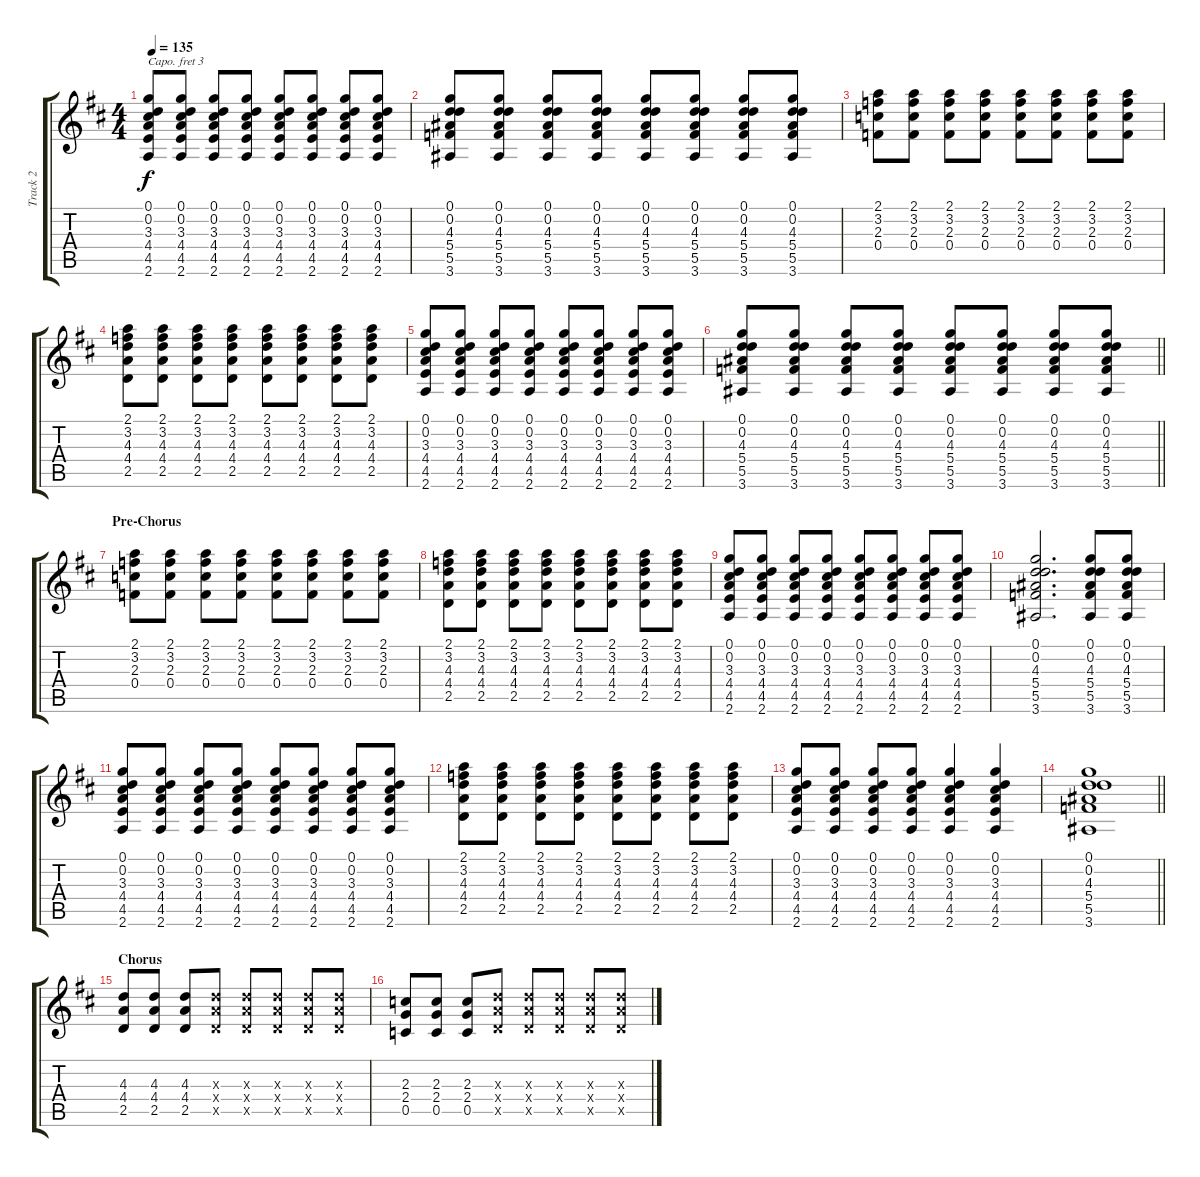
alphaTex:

\track ("Track 2" "Track 2") {instrument acousticguitarsteel}
\staff {score tabs}
\capo 3
\tuning (E4 B3 G3 D3 A2 E2) {hide}
\ts (4 4)
\tempo 135
\clef g2
\ks d
(0.1 0.2 3.3 4.4 4.5 2.6).8{dy f} (0.1 0.2 3.3 4.4 4.5 2.6).8 (0.1 0.2 3.3 4.4 4.5 2.6).8 (0.1 0.2 3.3 4.4 4.5 2.6).8 (0.1 0.2 3.3 4.4 4.5 2.6).8 (0.1 0.2 3.3 4.4 4.5 2.6).8 (0.1 0.2 3.3 4.4 4.5 2.6).8 (0.1 0.2 3.3 4.4 4.5 2.6).8 |
(0.1 0.2 4.3 5.4 5.5 3.6).8 (0.1 0.2 4.3 5.4 5.5 3.6).8 (0.1 0.2 4.3 5.4 5.5 3.6).8 (0.1 0.2 4.3 5.4 5.5 3.6).8 (0.1 0.2 4.3 5.4 5.5 3.6).8 (0.1 0.2 4.3 5.4 5.5 3.6).8 (0.1 0.2 4.3 5.4 5.5 3.6).8 (0.1 0.2 4.3 5.4 5.5 3.6).8 |
(2.1 3.2 2.3 0.4).8 (2.1 3.2 2.3 0.4).8 (2.1 3.2 2.3 0.4).8 (2.1 3.2 2.3 0.4).8 (2.1 3.2 2.3 0.4).8 (2.1 3.2 2.3 0.4).8 (2.1 3.2 2.3 0.4).8 (2.1 3.2 2.3 0.4).8 |
(2.1 3.2 4.3 4.4 2.5).8 (2.1 3.2 4.3 4.4 2.5).8 (2.1 3.2 4.3 4.4 2.5).8 (2.1 3.2 4.3 4.4 2.5).8 (2.1 3.2 4.3 4.4 2.5).8 (2.1 3.2 4.3 4.4 2.5).8 (2.1 3.2 4.3 4.4 2.5).8 (2.1 3.2 4.3 4.4 2.5).8 |
(0.1 0.2 3.3 4.4 4.5 2.6).8 (0.1 0.2 3.3 4.4 4.5 2.6).8 (0.1 0.2 3.3 4.4 4.5 2.6).8 (0.1 0.2 3.3 4.4 4.5 2.6).8 (0.1 0.2 3.3 4.4 4.5 2.6).8 (0.1 0.2 3.3 4.4 4.5 2.6).8 (0.1 0.2 3.3 4.4 4.5 2.6).8 (0.1 0.2 3.3 4.4 4.5 2.6).8 |
\barLineRight lightlight
(0.1 0.2 4.3 5.4 5.5 3.6).8 (0.1 0.2 4.3 5.4 5.5 3.6).8 (0.1 0.2 4.3 5.4 5.5 3.6).8 (0.1 0.2 4.3 5.4 5.5 3.6).8 (0.1 0.2 4.3 5.4 5.5 3.6).8 (0.1 0.2 4.3 5.4 5.5 3.6).8 (0.1 0.2 4.3 5.4 5.5 3.6).8 (0.1 0.2 4.3 5.4 5.5 3.6).8 |
\section ("" "Pre-Chorus")
(2.1 3.2 2.3 0.4).8 (2.1 3.2 2.3 0.4).8 (2.1 3.2 2.3 0.4).8 (2.1 3.2 2.3 0.4).8 (2.1 3.2 2.3 0.4).8 (2.1 3.2 2.3 0.4).8 (2.1 3.2 2.3 0.4).8 (2.1 3.2 2.3 0.4).8 |
(2.1 3.2 4.3 4.4 2.5).8 (2.1 3.2 4.3 4.4 2.5).8 (2.1 3.2 4.3 4.4 2.5).8 (2.1 3.2 4.3 4.4 2.5).8 (2.1 3.2 4.3 4.4 2.5).8 (2.1 3.2 4.3 4.4 2.5).8 (2.1 3.2 4.3 4.4 2.5).8 (2.1 3.2 4.3 4.4 2.5).8 |
(0.1 0.2 3.3 4.4 4.5 2.6).8 (0.1 0.2 3.3 4.4 4.5 2.6).8 (0.1 0.2 3.3 4.4 4.5 2.6).8 (0.1 0.2 3.3 4.4 4.5 2.6).8 (0.1 0.2 3.3 4.4 4.5 2.6).8 (0.1 0.2 3.3 4.4 4.5 2.6).8 (0.1 0.2 3.3 4.4 4.5 2.6).8 (0.1 0.2 3.3 4.4 4.5 2.6).8 |
(0.1 0.2 4.3 5.4 5.5 3.6).2{d} (0.1 0.2 4.3 5.4 5.5 3.6).8 (0.1 0.2 4.3 5.4 5.5 3.6).8 |
(0.1 0.2 3.3 4.4 4.5 2.6).8 (0.1 0.2 3.3 4.4 4.5 2.6).8 (0.1 0.2 3.3 4.4 4.5 2.6).8 (0.1 0.2 3.3 4.4 4.5 2.6).8 (0.1 0.2 3.3 4.4 4.5 2.6).8 (0.1 0.2 3.3 4.4 4.5 2.6).8 (0.1 0.2 3.3 4.4 4.5 2.6).8 (0.1 0.2 3.3 4.4 4.5 2.6).8 |
(2.1 3.2 4.3 4.4 2.5).8 (2.1 3.2 4.3 4.4 2.5).8 (2.1 3.2 4.3 4.4 2.5).8 (2.1 3.2 4.3 4.4 2.5).8 (2.1 3.2 4.3 4.4 2.5).8 (2.1 3.2 4.3 4.4 2.5).8 (2.1 3.2 4.3 4.4 2.5).8 (2.1 3.2 4.3 4.4 2.5).8 |
(0.1 0.2 3.3 4.4 4.5 2.6).8 (0.1 0.2 3.3 4.4 4.5 2.6).8 (0.1 0.2 3.3 4.4 4.5 2.6).8 (0.1 0.2 3.3 4.4 4.5 2.6).8 (0.1 0.2 3.3 4.4 4.5 2.6).4 (0.1 0.2 3.3 4.4 4.5 2.6).4 |
\barLineRight lightlight
(0.1 0.2 4.3 5.4 5.5 3.6).1 |
\section ("" "Chorus")
(4.3 4.4 2.5).8{instrument overdrivenguitar} (4.3 4.4 2.5).8 (4.3 4.4 2.5).8 (4.3{x} 4.4{x} 2.5{x}).8 (4.3{x} 4.4{x} 2.5{x}).8 (4.3{x} 4.4{x} 2.5{x}).8 (4.3{x} 4.4{x} 2.5{x}).8 (4.3{x} 4.4{x} 2.5{x}).8 |
(2.3 2.4 0.5).8 (2.3 2.4 0.5).8 (2.3 2.4 0.5).8 (4.3{x} 4.4{x} 2.5{x}).8 (4.3{x} 4.4{x} 2.5{x}).8 (4.3{x} 4.4{x} 2.5{x}).8 (4.3{x} 4.4{x} 2.5{x}).8 (4.3{x} 4.4{x} 2.5{x}).8
